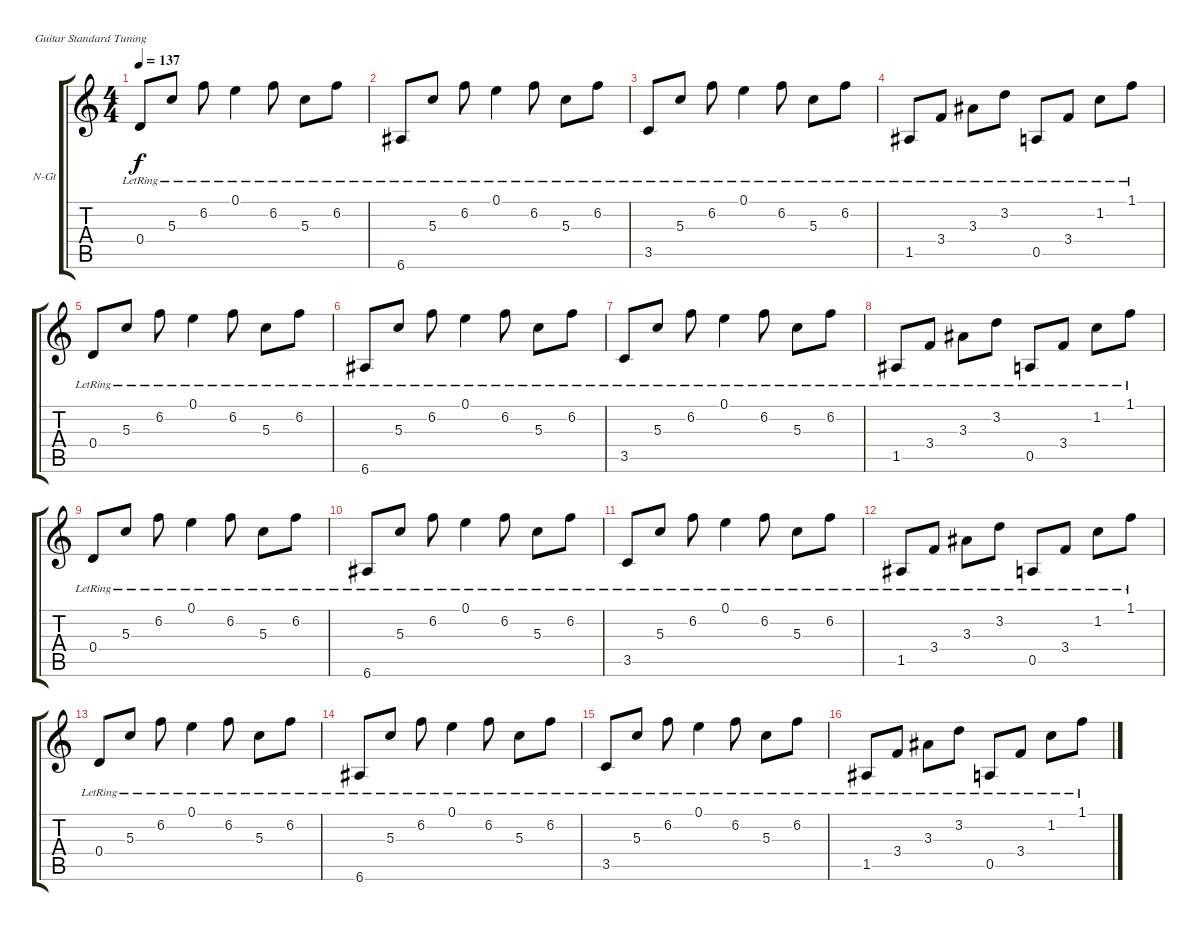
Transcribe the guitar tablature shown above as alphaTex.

\defaultSystemsLayout 4
\bracketExtendMode groupsimilarinstruments
\firstSystemTrackNameOrientation horizontal
\otherSystemsTrackNameOrientation horizontal
\track ("Nylon Guitar" "N-Gt") {instrument acousticguitarnylon}
\staff {score tabs}
\tuning (E4 B3 G3 D3 A2 E2)
\ts (4 4)
\tempo 137
\clef g2
\ks c
0.4{lr}.8{dy f} 5.3{lr}.8 6.2{lr}.8 0.1{lr}.4 6.2{lr}.8 5.3{lr}.8 6.2{lr}.8 |
6.6{lr}.8 5.3{lr}.8 6.2{lr}.8 0.1{lr}.4 6.2{lr}.8 5.3{lr}.8 6.2{lr}.8 |
3.5{lr}.8 5.3{lr}.8 6.2{lr}.8 0.1{lr}.4 6.2{lr}.8 5.3{lr}.8 6.2{lr}.8 |
1.5{lr}.8 3.4{lr}.8 3.3{lr}.8 3.2{lr}.8 0.5{lr}.8 3.4{lr}.8 1.2{lr}.8 1.1{lr}.8 |
0.4{lr}.8 5.3{lr}.8 6.2{lr}.8 0.1{lr}.4 6.2{lr}.8 5.3{lr}.8 6.2{lr}.8 |
6.6{lr}.8 5.3{lr}.8 6.2{lr}.8 0.1{lr}.4 6.2{lr}.8 5.3{lr}.8 6.2{lr}.8 |
3.5{lr}.8 5.3{lr}.8 6.2{lr}.8 0.1{lr}.4 6.2{lr}.8 5.3{lr}.8 6.2{lr}.8 |
1.5{lr}.8 3.4{lr}.8 3.3{lr}.8 3.2{lr}.8 0.5{lr}.8 3.4{lr}.8 1.2{lr}.8 1.1{lr}.8 |
0.4{lr}.8 5.3{lr}.8 6.2{lr}.8 0.1{lr}.4 6.2{lr}.8 5.3{lr}.8 6.2{lr}.8 |
6.6{lr}.8 5.3{lr}.8 6.2{lr}.8 0.1{lr}.4 6.2{lr}.8 5.3{lr}.8 6.2{lr}.8 |
3.5{lr}.8 5.3{lr}.8 6.2{lr}.8 0.1{lr}.4 6.2{lr}.8 5.3{lr}.8 6.2{lr}.8 |
1.5{lr}.8 3.4{lr}.8 3.3{lr}.8 3.2{lr}.8 0.5{lr}.8 3.4{lr}.8 1.2{lr}.8 1.1{lr}.8 |
0.4{lr}.8 5.3{lr}.8 6.2{lr}.8 0.1{lr}.4 6.2{lr}.8 5.3{lr}.8 6.2{lr}.8 |
6.6{lr}.8 5.3{lr}.8 6.2{lr}.8 0.1{lr}.4 6.2{lr}.8 5.3{lr}.8 6.2{lr}.8 |
3.5{lr}.8 5.3{lr}.8 6.2{lr}.8 0.1{lr}.4 6.2{lr}.8 5.3{lr}.8 6.2{lr}.8 |
1.5{lr}.8 3.4{lr}.8 3.3{lr}.8 3.2{lr}.8 0.5{lr}.8 3.4{lr}.8 1.2{lr}.8 1.1{lr}.8
